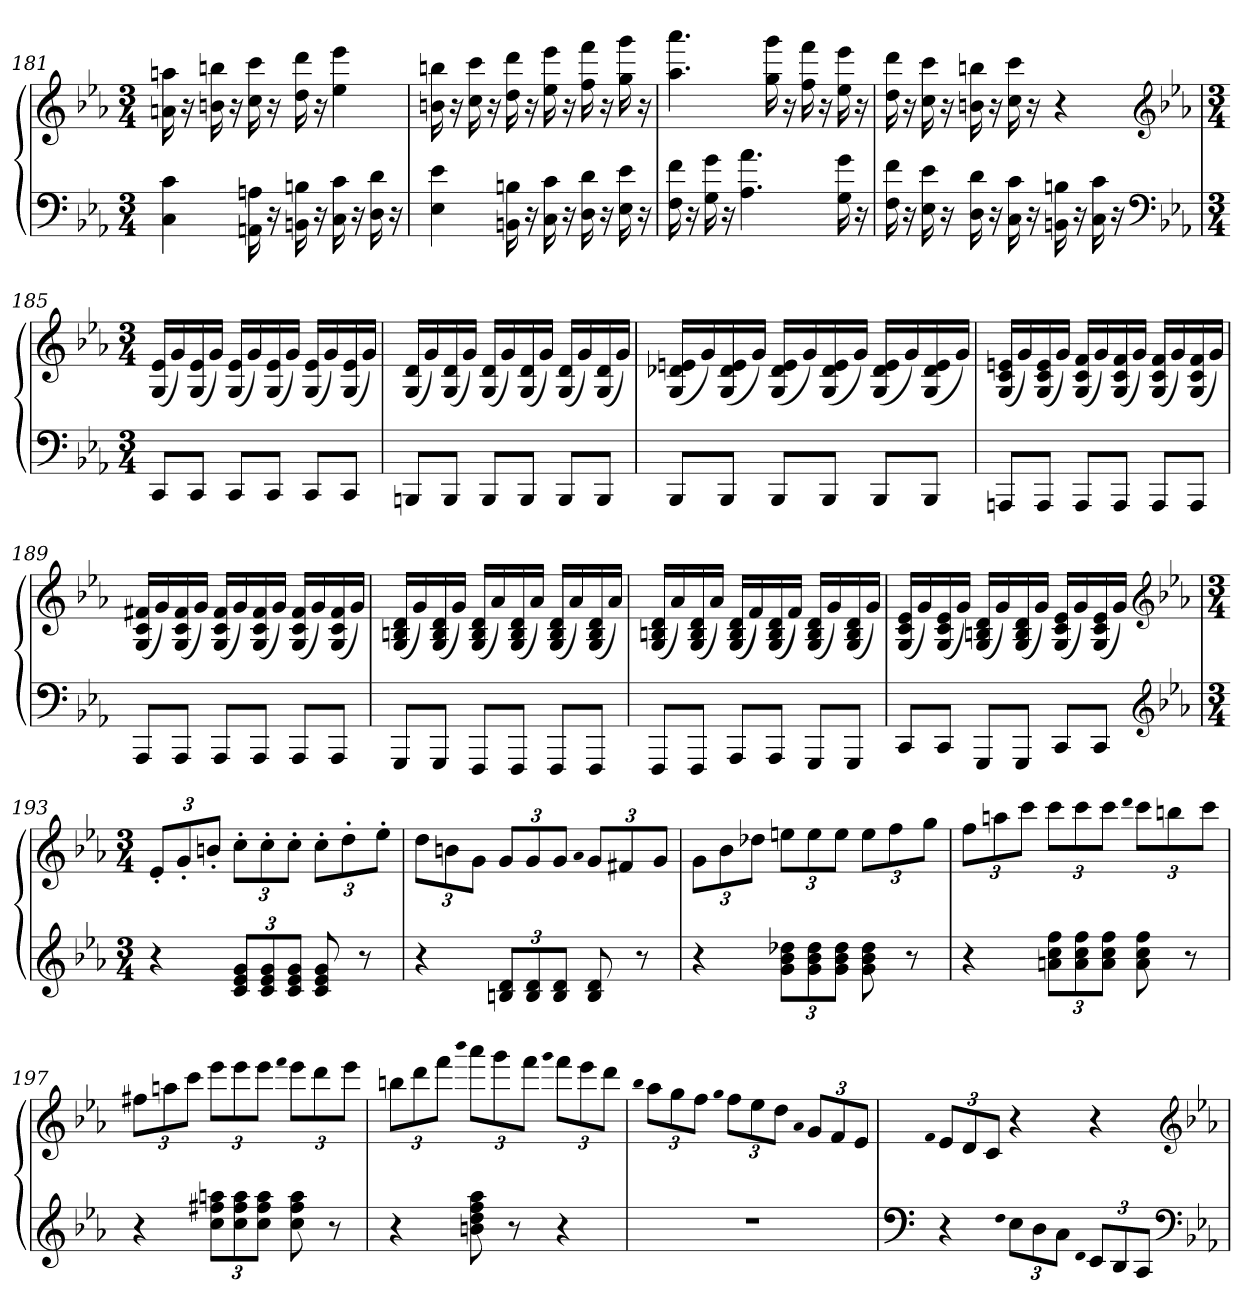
**kern	**kern
*part1	*part1
*staff2	*staff1
*clefF4	*clefG2
*k[b-e-a-]	*k[b-e-a-]
*c:	*c:
*M3/4	*M3/4
=181	=181
4C 4c	16an 16aan
.	16r
.	16bn 16bbn
.	16r
16AAn 16An	16cc 16ccc
16r	16r
16BBn 16Bn	16dd 16ddd
16r	16r
16C 16c	4ee- 4eee-
16r	.
16D 16d	.
16r	.
=182	=182
4E- 4e-	16bn 16bbn
.	16r
.	16cc 16ccc
.	16r
16BBn 16Bn	16dd 16ddd
16r	16r
16C 16c	16ee- 16eee-
16r	16r
16D 16d	16ff 16fff
16r	16r
16E- 16e-	16gg 16ggg
16r	16r
=183	=183
16F 16f	4.aa- 4.aaa-
16r	.
16G 16g	.
16r	.
4.A- 4.a-	.
.	16gg 16ggg
.	16r
.	16ff 16fff
.	16r
16G 16g	16ee- 16eee-
16r	16r
=184	=184
16F 16f	16dd 16ddd
16r	16r
16E- 16e-	16cc 16ccc
16r	16r
16D 16d	16bn 16bbn
16r	16r
16C 16c	16cc 16ccc
16r	16r
16BBn 16Bn	4r
16r	.
16C 16c	.
16r	.
*clefF4	*clefG2
*k[b-e-a-]	*k[b-e-a-]
*c:	*c:
=185	=185
*M3/4	*M3/4
8CCL	(16G 16e-LL
.	16g)
8CCJ	(16G 16e-
.	16gJJ)
8CCL	(16G 16e-LL
.	16g)
8CCJ	(16G 16e-
.	16gJJ)
8CCL	(16G 16e-LL
.	16g)
8CCJ	(16G 16e-
.	16gJJ)
=186	=186
8BBBnL	(16G 16dLL
.	16g)
8BBBJ	(16G 16d
.	16gJJ)
8BBBL	(16G 16dLL
.	16g)
8BBBJ	(16G 16d
.	16gJJ)
8BBBL	(16G 16dLL
.	16g)
8BBBJ	(16G 16d
.	16gJJ)
=187	=187
8BBB-L	(16G 16d-X 16enLL
.	16g)
8BBB-J	(16G 16d- 16e
.	16gJJ)
8BBB-L	(16G 16d- 16eLL
.	16g)
8BBB-J	(16G 16d- 16e
.	16gJJ)
8BBB-L	(16G 16d- 16eLL
.	16g)
8BBB-J	(16G 16d- 16e
.	16gJJ)
=188	=188
8AAAnL	(16G 16c 16enLL
.	16g)
8AAAJ	(16G 16c 16e
.	16gJJ)
8AAAL	(16G 16c 16fLL
.	16g)
8AAAJ	(16G 16c 16f
.	16gJJ)
8AAAL	(16G 16c 16fLL
.	16g)
8AAAJ	(16G 16c 16f
.	16gJJ)
=189	=189
8AAA-L	(16G 16c 16f#XLL
.	16g)
8AAA-J	(16G 16c 16f#
.	16gJJ)
8AAA-L	(16G 16c 16f#LL
.	16g)
8AAA-J	(16G 16c 16f#
.	16gJJ)
8AAA-L	(16G 16c 16f#LL
.	16g)
8AAA-J	(16G 16c 16f#
.	16gJJ)
=190	=190
8GGGL	(16G 16Bn 16dLL
.	16g)
8GGGJ	(16G 16B 16d
.	16gJJ)
8FFFL	(16G 16B 16dLL
.	16a-)
8FFFJ	(16G 16B 16d
.	16a-JJ)
8FFFL	(16G 16B 16dLL
.	16a-)
8FFFJ	(16G 16B 16d
.	16a-JJ)
=191	=191
8FFFL	(16G 16Bn 16dLL
.	16a-)
8FFFJ	(16G 16B 16d
.	16a-JJ)
8AAA-L	(16G 16B 16dLL
.	16f)
8AAA-J	(16G 16B 16d
.	16fJJ)
8GGGL	(16G 16B 16dLL
.	16g)
8GGGJ	(16G 16B 16d
.	16gJJ)
=192	=192
8CCL	(16G 16c 16e-LL
.	16g)
8CCJ	(16G 16c 16e-
.	16gJJ)
8GGGL	(16G 16Bn 16dLL
.	16g)
8GGGJ	(16G 16B 16d
.	16gJJ)
8CCL	(16G 16c 16e-LL
.	16g)
8CCJ	(16G 16c 16e-
.	16gJJ)
*clefG2	*clefG2
*k[b-e-a-]	*k[b-e-a-]
*c:	*c:
=193	=193
*M3/4	*M3/4
4r	12e-'L
.	12g'
.	12bn'J
12c 12e- 12gL	12cc'L
12c 12e- 12g	12cc'
12c 12e- 12gJ	12cc'J
8c 8e- 8g	12cc'L
.	12dd'
8r	.
.	12ee-'J
=194	=194
4r	12ddL
.	12bn
.	12gJ
12Bn 12dL	12gL
12B 12d	12g
12B 12dJ	12gJ
.	qa-
8B 8d	12gL
.	12f#X
8r	.
.	12gJ
=195	=195
4r	12gL
.	12b-
.	12dd-XJ
12g 12b- 12dd-XL	12eenL
12g 12b- 12dd-	12ee
12g 12b- 12dd-J	12eeJ
8g 8b- 8dd-	12eeL
.	12ff
8r	.
.	12ggJ
=196	=196
4r	12ffL
.	12aan
.	12cccJ
12an 12cc 12ffL	12cccL
12a 12cc 12ff	12ccc
12a 12cc 12ffJ	12cccJ
.	qddd
8a 8cc 8ff	12cccL
.	12bbn
8r	.
.	12cccJ
=197	=197
4r	12ff#XL
.	12aan
.	12cccJ
12cc 12ff#X 12aanL	12eee-L
12cc 12ff# 12aa	12eee-
12cc 12ff# 12aaJ	12eee-J
.	qfff
8cc 8ff# 8aa	12eee-L
.	12ddd
8r	.
.	12eee-J
=198	=198
4r	12bbnL
.	12ddd
.	12fffJ
.	qbbb-
8bn 8dd 8ff 8aa-	12aaa-L
.	12ggg
8r	.
.	12fffJ
.	qggg
4r	12fffL
.	12eee-
.	12dddJ
=199	=199
.	qbb-
2.r	12aa-L
.	12gg
.	12ffJ
.	qgg
.	12ffL
.	12ee-
.	12ddJ
.	qa-
.	12gL
.	12f
.	12e-J
=200	=200
*clefF4	*
.	qf
4r	12e-L
.	12d
.	12cJ
qF	.
12E-L	4r
12D	.
12CJ	.
qFF	.
12EE-L	4r
12DD	.
12CCJ	.
*clefF4	*clefG2
*k[b-e-a-]	*k[b-e-a-]
*c:	*c:
=	=
*-	*-
